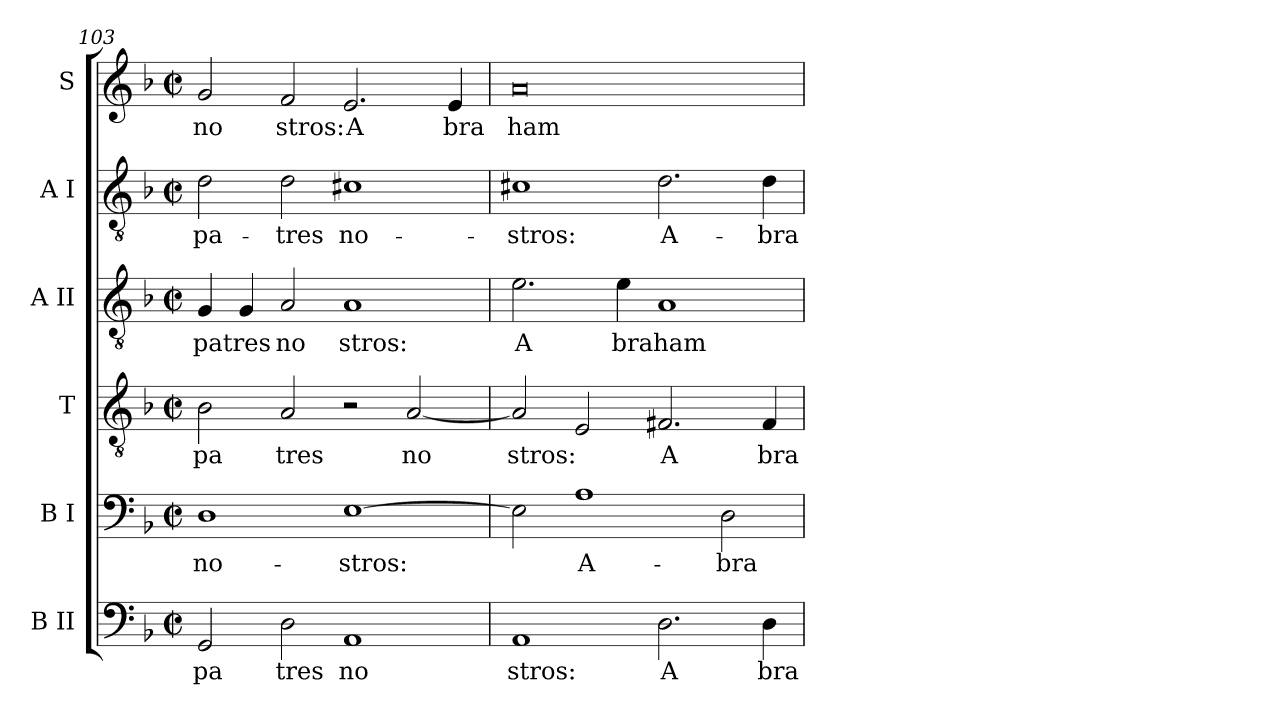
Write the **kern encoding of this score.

**kern	**text	**kern	**text	**kern	**text	**kern	**text	**kern	**text	**kern	**text
*part6	*part6	*part5	*part5	*part4	*part4	*part3	*part3	*part2	*part2	*part1	*part1
*staff6	*staff6	*staff5	*staff5	*staff4	*staff4	*staff3	*staff3	*staff2	*staff2	*staff1	*staff1
*I"B II	*	*I"B I	*	*I"T	*	*I"A II	*	*I"A I	*	*I"S	*
*I'B II	*	*I'B I	*	*I'T	*	*I'A II	*	*I'A I	*	*I'S	*
*clefF4	*	*clefF4	*	*clefGv2	*	*clefGv2	*	*clefGv2	*	*clefG2	*
*k[b-]	*	*k[b-]	*	*k[b-]	*	*k[b-]	*	*k[b-]	*	*k[b-]	*
*F:	*	*F:	*	*F:	*	*F:	*	*F:	*	*F:	*
*M2/2	*	*M2/2	*	*M2/2	*	*M2/2	*	*M2/2	*	*M2/2	*
*met(c|)	*	*met(c|)	*	*met(c|)	*	*met(c|)	*	*met(c|)	*	*met(c|)	*
=103	=103	=103	=103	=103	=103	=103	=103	=103	=103	=103	=103
!	!LO:LY:b:cj	!	!LO:LY:b:cj	!	!LO:LY:b:cj	!	!LO:LY:b:cj	!	!LO:LY:b:cj	!	!LO:LY:b:cj
2GG/	pa	1D	no-	2B-\	pa	4G/	patres	2d\	pa-	2g/	no
!	!	!	!	!	!	!	!LO:LY:b:cj	!	!	!	!
.	.	.	.	.	.	4G/	.	.	.	.	.
!	!LO:LY:b:cj	!	!	!	!LO:LY:b:cj	!	!LO:LY:b:cj	!	!LO:LY:b:cj	!	!LO:LY:b:cj
2D\	tres	.	.	2A/	tres	2A/	no	2d\	-tres	2f/	stros:
!	!LO:LY:b:cj	!	!LO:LY:b:cj	!	!	!	!LO:LY:b:cj	!	!LO:LY:b:cj	!	!LO:LY:b:cj
1AA	no	[<1E	-stros:	2r	.	1A	stros:	1c#X	no-	2.e/	A
!	!	!	!	!	!LO:LY:b:cj	!	!	!	!	!	!
.	.	.	.	[<2A/	no	.	.	.	.	.	.
!	!	!	!	!	!	!	!	!	!	!	!LO:LY:b:cj
.	.	.	.	.	.	.	.	.	.	4e/	bra
!!LO:LB:g=z
=104	=104	=104	=104	=104	=104	=104	=104	=104	=104	=104	=104
!	!LO:LY:b:cj	!	!LO:LY:b:cj	!	!LO:LY:b:cj	!	!LO:LY:b:cj	!	!LO:LY:b:cj	!	!LO:LY:b:cj
1AA	stros:	2E\]	.	2A/]	stros:	2.e\	A	1c#X	-stros:	0a	ham
!	!	!	!LO:LY:b:cj	!	!LO:LY:b:cj	!	!	!	!	!	!
.	.	1A	A-	2E/	.	.	.	.	.	.	.
!	!	!	!	!	!	!	!LO:LY:b:cj	!	!	!	!
.	.	.	.	.	.	4e\	braham	.	.	.	.
!	!LO:LY:b:cj	!	!	!	!LO:LY:b:cj	!	!LO:LY:b:cj	!	!LO:LY:b:cj	!	!
2.D\	A	.	.	2.F#X/	A	1A	.	2.d\	A-	.	.
!	!	!	!LO:LY:b:cj	!	!	!	!	!	!	!	!
.	.	2D\	-bra-	.	.	.	.	.	.	.	.
!	!LO:LY:b:cj	!	!	!	!LO:LY:b:cj	!	!	!	!LO:LY:b:cj	!	!
4D\	bra	.	.	4F#/	bra	.	.	4d\	-bra-	.	.
=	=	=	=	=	=	=	=	=	=	=	=
*-	*-	*-	*-	*-	*-	*-	*-	*-	*-	*-	*-
